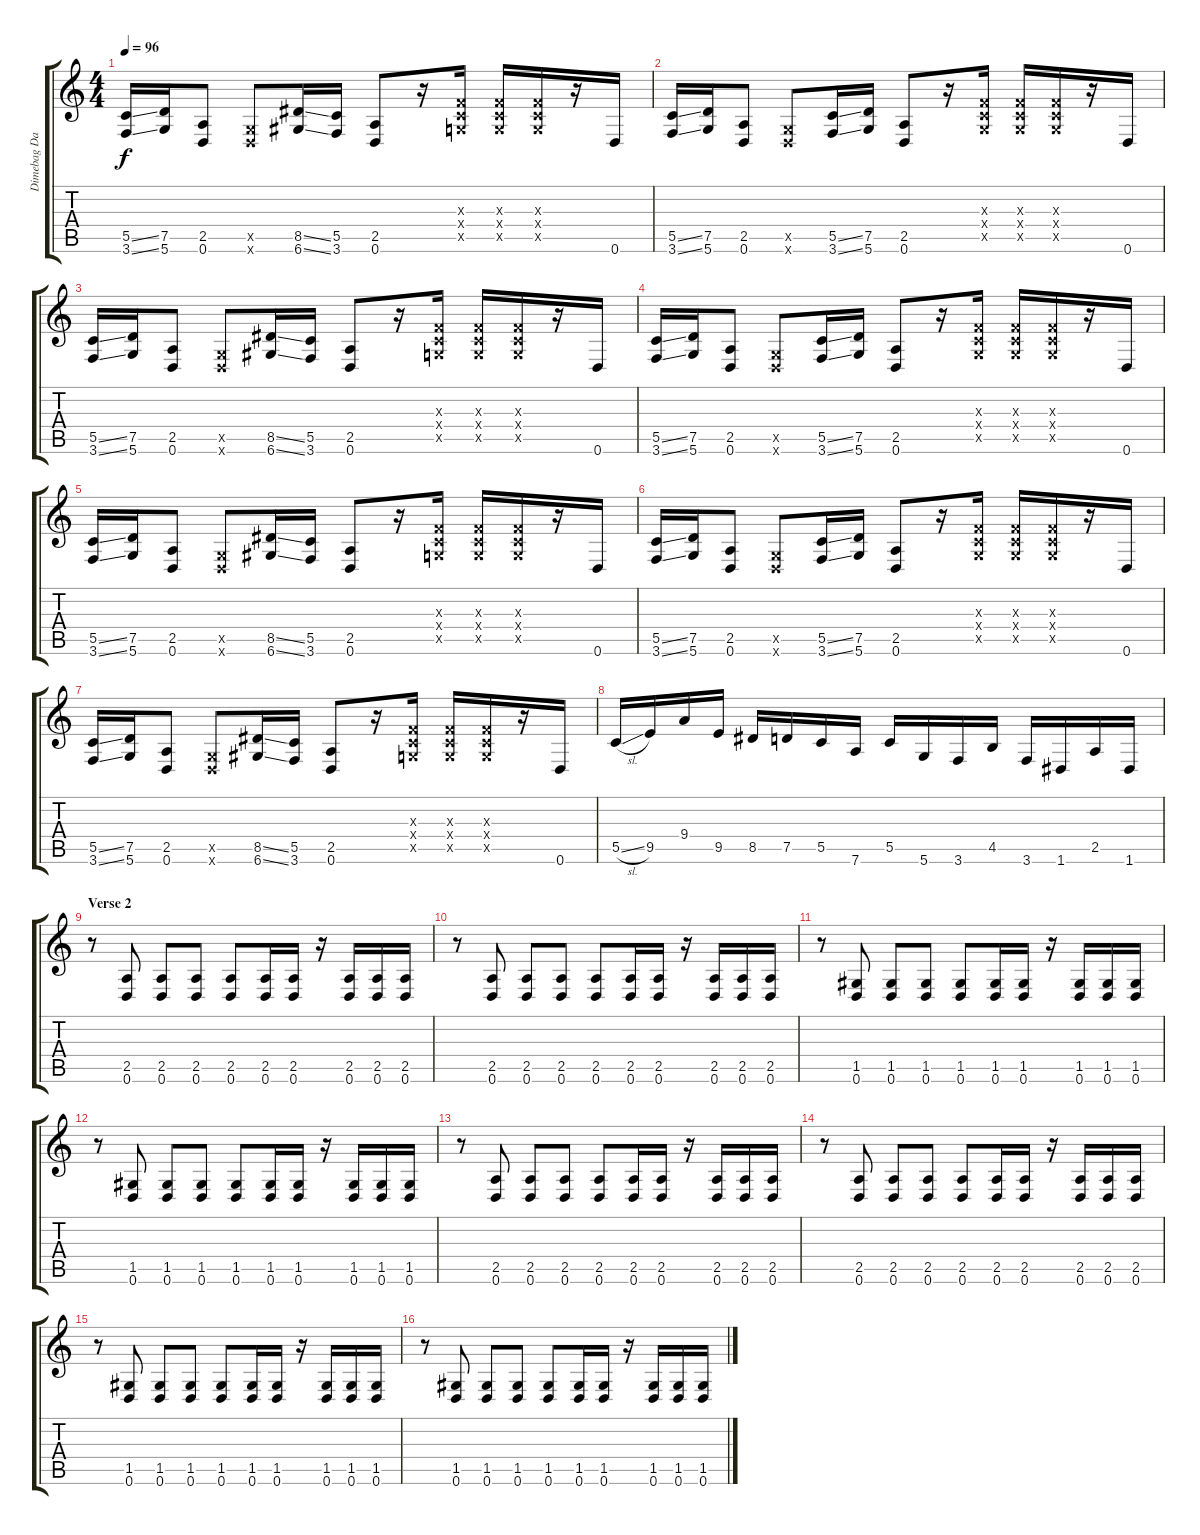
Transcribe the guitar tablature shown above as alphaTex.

\track ("Dimebag Darrell Rhythm Right" "Dimebag Da") {instrument distortionguitar}
\staff {score tabs}
\tuning (D4 A3 F3 C3 G2 D2) {hide}
\ts (4 4)
\tempo 96
\clef g2
\ks c
(5.5{ss} 3.6{ss}).16{dy f} (7.5 5.6).16 (2.5 0.6).8 (0.5{x} 0.6{x}).8 (8.5{ss} 6.6{ss}).16 (5.5 3.6).16 (2.5 0.6).8 r.16 (0.3{x} 0.4{x} 0.5{x}).16 (0.3{x} 0.4{x} 0.5{x}).16 (0.3{x} 0.4{x} 0.5{x}).16 r.16 0.6.16 |
(5.5{ss} 3.6{ss}).16 (7.5 5.6).16 (2.5 0.6).8 (0.5{x} 0.6{x}).8 (5.5{ss} 3.6{ss}).16 (7.5 5.6).16 (2.5 0.6).8 r.16 (0.3{x} 0.4{x} 0.5{x}).16 (0.3{x} 0.4{x} 0.5{x}).16 (0.3{x} 0.4{x} 0.5{x}).16 r.16 0.6.16 |
(5.5{ss} 3.6{ss}).16 (7.5 5.6).16 (2.5 0.6).8 (0.5{x} 0.6{x}).8 (8.5{ss} 6.6{ss}).16 (5.5 3.6).16 (2.5 0.6).8 r.16 (0.3{x} 0.4{x} 0.5{x}).16 (0.3{x} 0.4{x} 0.5{x}).16 (0.3{x} 0.4{x} 0.5{x}).16 r.16 0.6.16 |
(5.5{ss} 3.6{ss}).16 (7.5 5.6).16 (2.5 0.6).8 (0.5{x} 0.6{x}).8 (5.5{ss} 3.6{ss}).16 (7.5 5.6).16 (2.5 0.6).8 r.16 (0.3{x} 0.4{x} 0.5{x}).16 (0.3{x} 0.4{x} 0.5{x}).16 (0.3{x} 0.4{x} 0.5{x}).16 r.16 0.6.16 |
(5.5{ss} 3.6{ss}).16 (7.5 5.6).16 (2.5 0.6).8 (0.5{x} 0.6{x}).8 (8.5{ss} 6.6{ss}).16 (5.5 3.6).16 (2.5 0.6).8 r.16 (0.3{x} 0.4{x} 0.5{x}).16 (0.3{x} 0.4{x} 0.5{x}).16 (0.3{x} 0.4{x} 0.5{x}).16 r.16 0.6.16 |
(5.5{ss} 3.6{ss}).16 (7.5 5.6).16 (2.5 0.6).8 (0.5{x} 0.6{x}).8 (5.5{ss} 3.6{ss}).16 (7.5 5.6).16 (2.5 0.6).8 r.16 (0.3{x} 0.4{x} 0.5{x}).16 (0.3{x} 0.4{x} 0.5{x}).16 (0.3{x} 0.4{x} 0.5{x}).16 r.16 0.6.16 |
(5.5{ss} 3.6{ss}).16 (7.5 5.6).16 (2.5 0.6).8 (0.5{x} 0.6{x}).8 (8.5{ss} 6.6{ss}).16 (5.5 3.6).16 (2.5 0.6).8 r.16 (0.3{x} 0.4{x} 0.5{x}).16 (0.3{x} 0.4{x} 0.5{x}).16 (0.3{x} 0.4{x} 0.5{x}).16 r.16 0.6.16 |
5.5{sl}.16 9.5.16 9.4.16 9.5.16 8.5.16 7.5.16 5.5.16 7.6.16 5.5.16 5.6.16 3.6.16 4.5.16 3.6.16 1.6.16 2.5.16 1.6.16 |
\section ("" "Verse 2")
r.8 (2.5 0.6).8 (2.5 0.6).8 (2.5 0.6).8 (2.5 0.6).8 (2.5 0.6).16 (2.5 0.6).16 r.16 (2.5 0.6).16 (2.5 0.6).16 (2.5 0.6).16 |
r.8 (2.5 0.6).8 (2.5 0.6).8 (2.5 0.6).8 (2.5 0.6).8 (2.5 0.6).16 (2.5 0.6).16 r.16 (2.5 0.6).16 (2.5 0.6).16 (2.5 0.6).16 |
r.8 (1.5 0.6).8 (1.5 0.6).8 (1.5 0.6).8 (1.5 0.6).8 (1.5 0.6).16 (1.5 0.6).16 r.16 (1.5 0.6).16 (1.5 0.6).16 (1.5 0.6).16 |
r.8 (1.5 0.6).8 (1.5 0.6).8 (1.5 0.6).8 (1.5 0.6).8 (1.5 0.6).16 (1.5 0.6).16 r.16 (1.5 0.6).16 (1.5 0.6).16 (1.5 0.6).16 |
r.8 (2.5 0.6).8 (2.5 0.6).8 (2.5 0.6).8 (2.5 0.6).8 (2.5 0.6).16 (2.5 0.6).16 r.16 (2.5 0.6).16 (2.5 0.6).16 (2.5 0.6).16 |
r.8 (2.5 0.6).8 (2.5 0.6).8 (2.5 0.6).8 (2.5 0.6).8 (2.5 0.6).16 (2.5 0.6).16 r.16 (2.5 0.6).16 (2.5 0.6).16 (2.5 0.6).16 |
r.8 (1.5 0.6).8 (1.5 0.6).8 (1.5 0.6).8 (1.5 0.6).8 (1.5 0.6).16 (1.5 0.6).16 r.16 (1.5 0.6).16 (1.5 0.6).16 (1.5 0.6).16 |
r.8 (1.5 0.6).8 (1.5 0.6).8 (1.5 0.6).8 (1.5 0.6).8 (1.5 0.6).16 (1.5 0.6).16 r.16 (1.5 0.6).16 (1.5 0.6).16 (1.5 0.6).16
